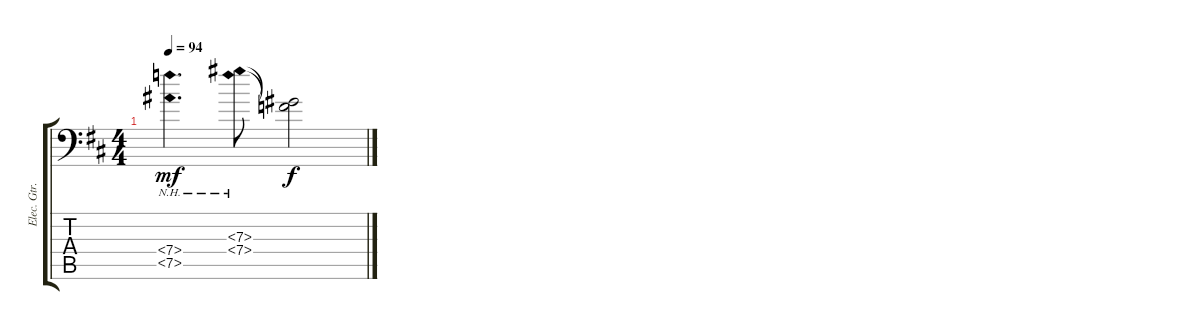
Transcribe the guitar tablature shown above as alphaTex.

\track ("Elec. Gtr. 1" "Elec. Gtr.") {instrument electricguitarclean}
\staff {score tabs}
\tuning (Bb3 Gb3 Db3 Bb2 Eb2 Ab1) {hide}
\ts (4 4)
\tempo 94
\clef f4
\ks d
(7.4{nh} 7.5{nh}).4{d dy mf} (7.3{nh} 7.4{nh}).8 (7.3{t} 7.4{t}).2{dy f}
